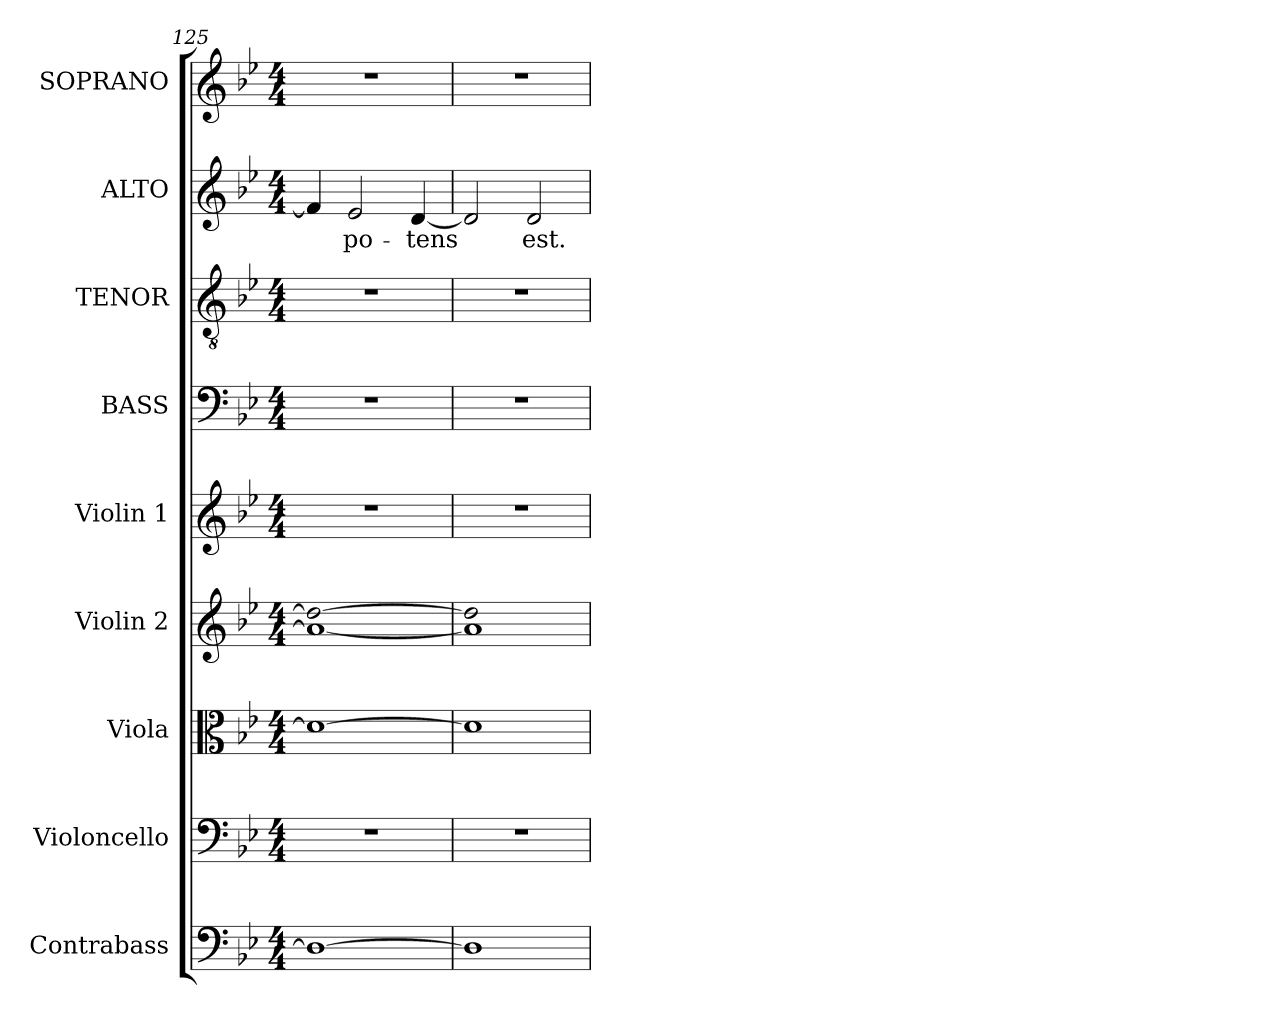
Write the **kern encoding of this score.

**kern	**kern	**kern	**kern	**kern	**kern	**kern	**kern	**text	**kern
*part9	*part8	*part7	*part6	*part5	*part4	*part3	*part2	*part2	*part1
*staff9	*staff8	*staff7	*staff6	*staff5	*staff4	*staff3	*staff2	*staff2	*staff1
*I"Contrabass	*I"Violoncello	*I"Viola	*I"Violin 2	*I"Violin 1	*I"BASS	*I"TENOR	*I"ALTO	*	*I"SOPRANO
*I'Cb.	*I'Vc.	*I'Vla.	*I'Vln. 2	*I'Vln. 1	*I'B.	*I'T.	*I'A.	*	*I'S.
*clefF4	*clefF4	*clefC3	*clefG2	*clefG2	*clefF4	*clefGv2	*clefG2	*	*clefG2
*ITrd7c12	*	*	*	*	*	*ITrd7c12	*	*	*
*k[b-e-]	*k[b-e-]	*k[b-e-]	*k[b-e-]	*k[b-e-]	*k[b-e-]	*k[b-e-]	*k[b-e-]	*	*k[b-e-]
*B-:	*B-:	*B-:	*B-:	*B-:	*B-:	*B-:	*B-:	*	*B-:
*M4/4	*M4/4	*M4/4	*M4/4	*M4/4	*M4/4	*M4/4	*M4/4	*	*M4/4
=125	=125	=125	=125	=125	=125	=125	=125	=125	=125
!	!	!	!LO:N:n=2:head=open	!	!	!	!	!	!
1DDi_>	1r	1di_>	1ai_< 1ddi_>	1r	1r	1r	4fi/]	.	1r
!	!	!	!	!	!	!	!	!LO:LY:b:color=#000000	!
.	.	.	.	.	.	.	2e-i/	po-	.
!	!	!	!	!	!	!	!	!LO:LY:b:color=#000000	!
.	.	.	.	.	.	.	[<4di/	-tens	.
=126	=126	=126	=126	=126	=126	=126	=126	=126	=126
!	!	!	!LO:N:n=2:head=open	!	!	!	!	!	!
1DDi]	1r	1di]	1ai] 1ddi]	1r	1r	1r	2di/]	.	1r
!	!	!	!	!	!	!	!	!LO:LY:b:color=#000000	!
.	.	.	.	.	.	.	2di/	est.	.
=	=	=	=	=	=	=	=	=	=
*-	*-	*-	*-	*-	*-	*-	*-	*-	*-
